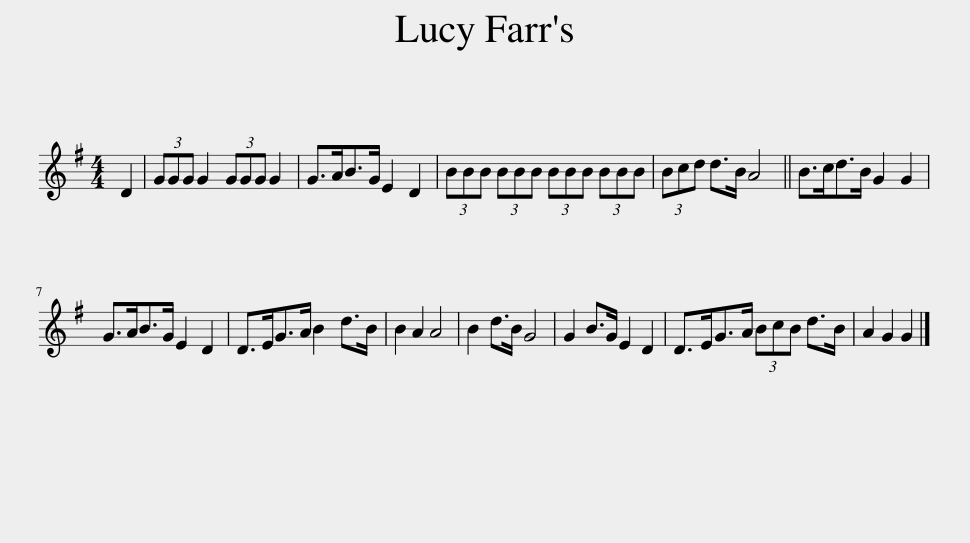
X:1
L:1/8
M:4/4
I:linebreak $
K:G
V:1 treble
V:1
 D2 | (3GGG G2 (3GGG G2 | G>AB>G E2 D2 | (3BBB (3BBB (3BBB (3BBB | (3Bcd d>B A4 || %5
 B>cd>B G2 G2 |$ G>AB>G E2 D2 | D>EG>A B2 d>B | B2 A2 A4 | B2 d>B G4 | %10
 G2 B>G E2 D2 | D>EG>A (3BcB d>B | A2 G2 G2 |] %13
